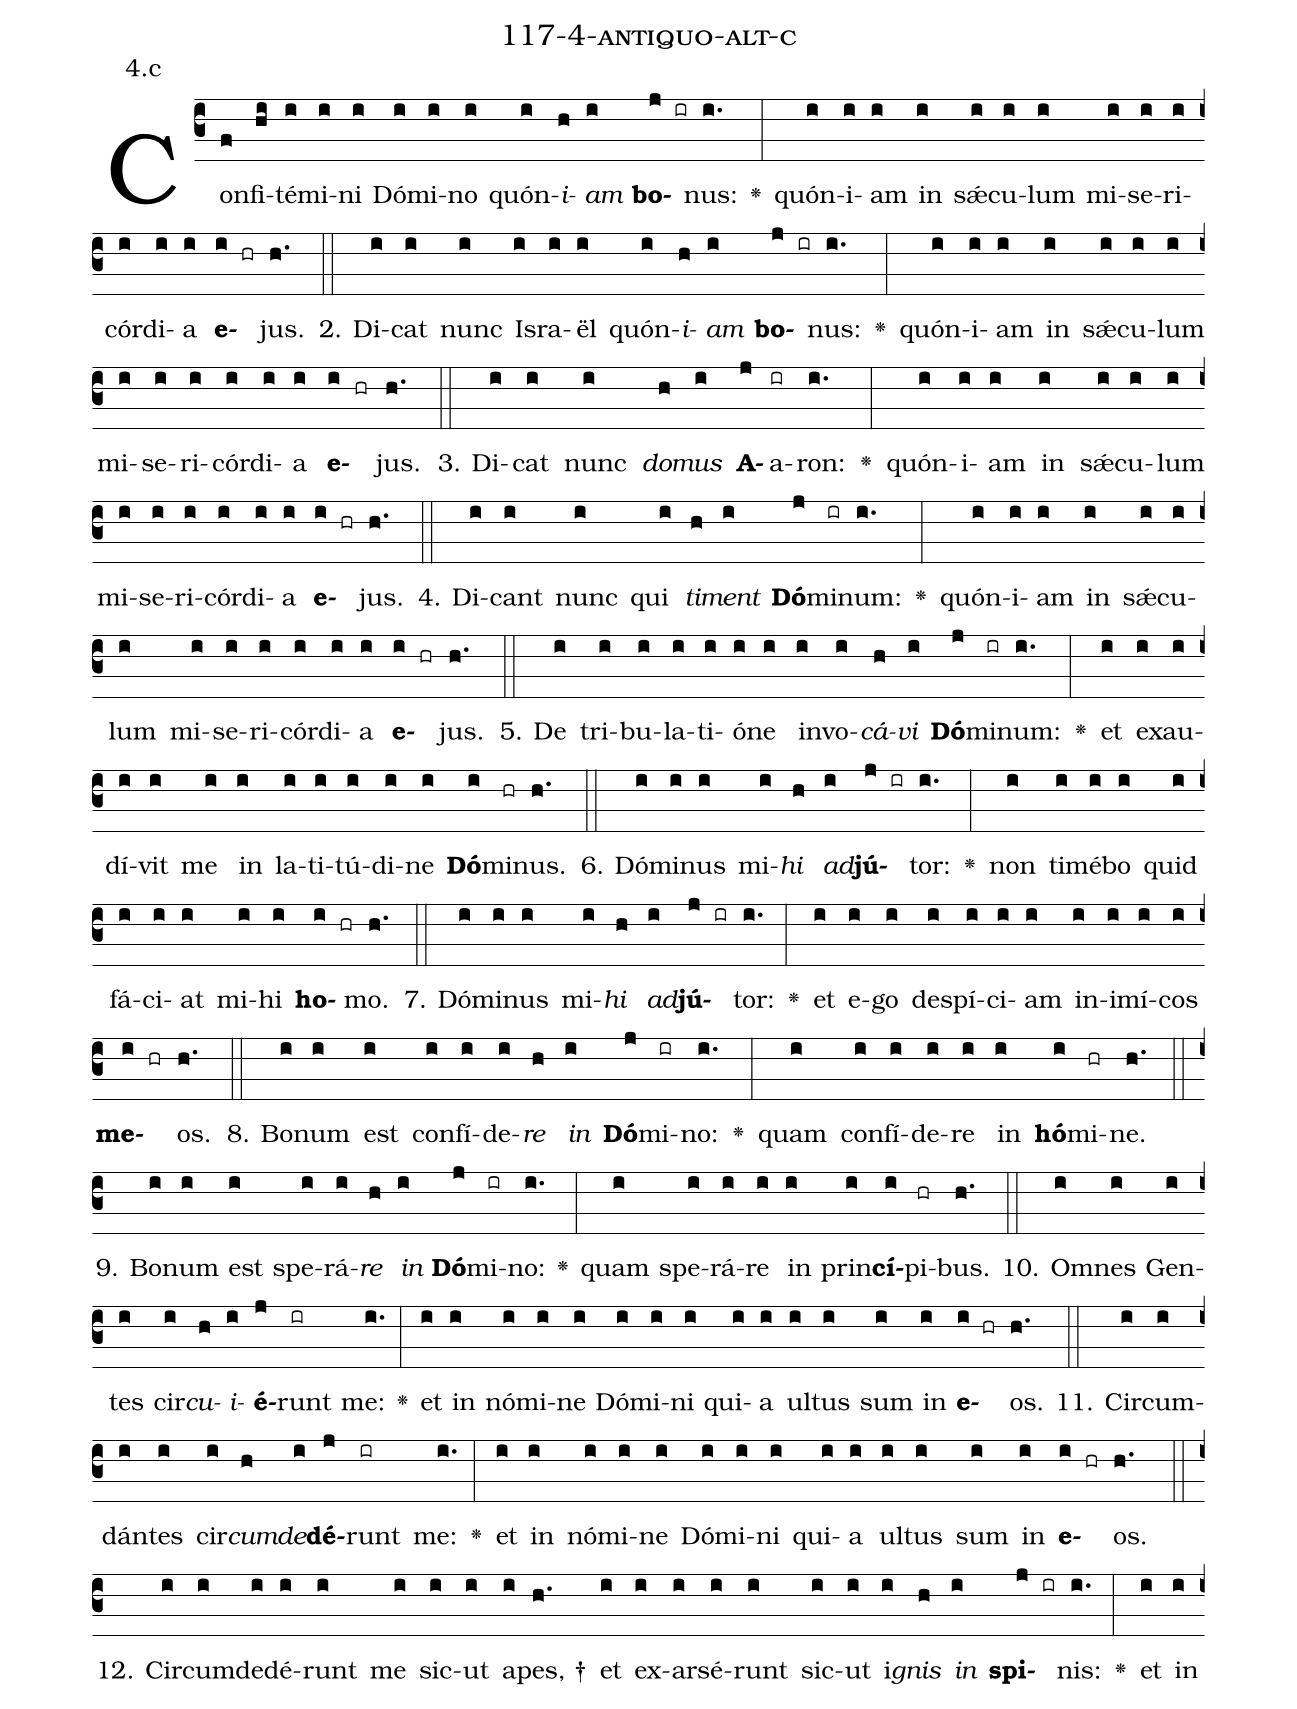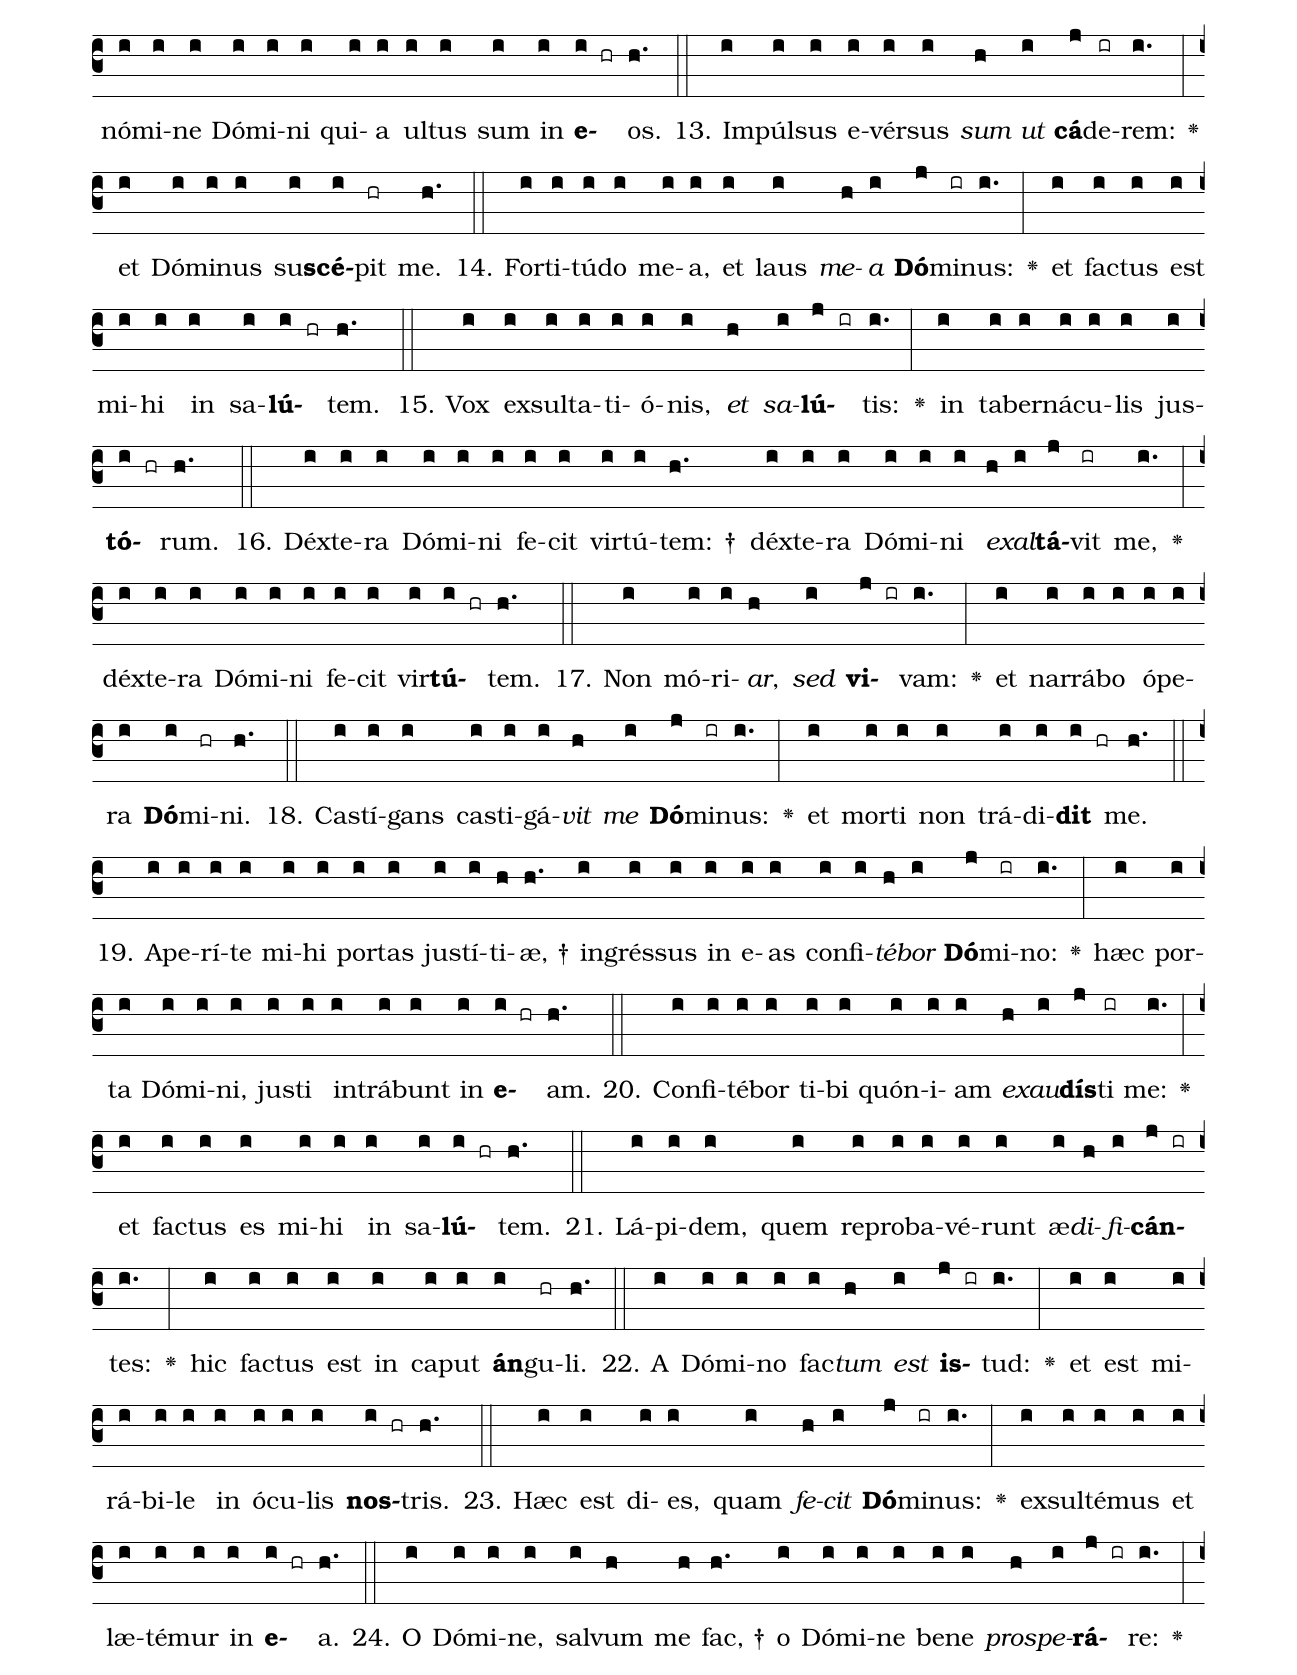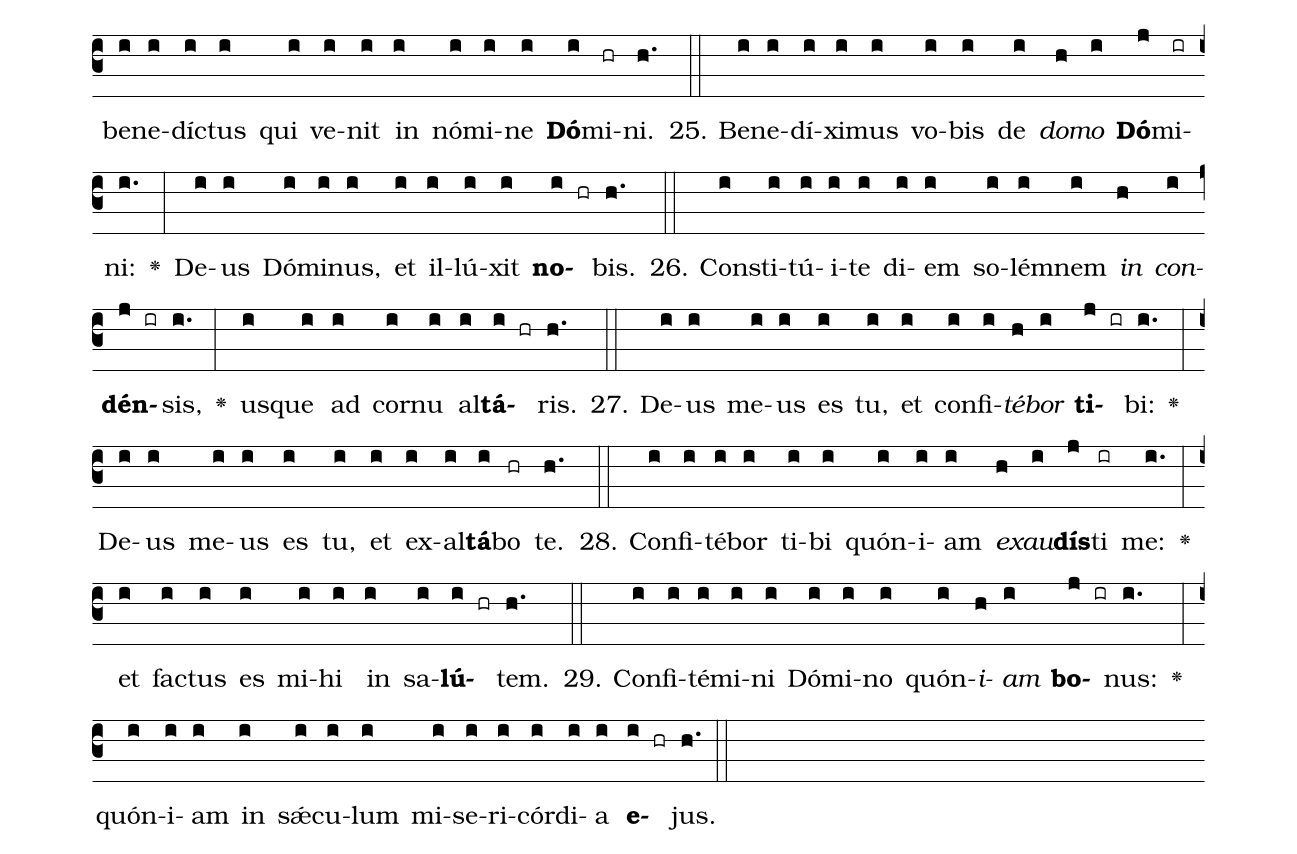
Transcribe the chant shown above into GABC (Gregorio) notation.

name: 117-4-antiquo-alt-c;
annotation: 4.c;
%%
(c3)Con(f)fi(hi)té(i)mi(i)ni(i) Dó(i)mi(i)no(i) quón(i)<i>i</i>(h)<i>am</i>(i) <b>bo</b>(j ir)nus:(i.) <v>\greheightstar</v>(:) quón(i)i(i)am(i) in(i) sǽ(i)cu(i)lum(i) mi(i)se(i)ri(i)cór(i)di(i)a(i) <b>e</b>(i hr)jus.(h.) (::)
2. Di(i)cat(i) nunc(i) Is(i)ra(i)ël(i) quón(i)<i>i</i>(h)<i>am</i>(i) <b>bo</b>(j ir)nus:(i.) <v>\greheightstar</v>(:) quón(i)i(i)am(i) in(i) sǽ(i)cu(i)lum(i) mi(i)se(i)ri(i)cór(i)di(i)a(i) <b>e</b>(i hr)jus.(h.) (::)
3. Di(i)cat(i) nunc(i) <i>do</i>(h)<i>mus</i>(i) <b>A</b>(j)a(ir)ron:(i.) <v>\greheightstar</v>(:) quón(i)i(i)am(i) in(i) sǽ(i)cu(i)lum(i) mi(i)se(i)ri(i)cór(i)di(i)a(i) <b>e</b>(i hr)jus.(h.) (::)
4. Di(i)cant(i) nunc(i) qui(i) <i>ti</i>(h)<i>ment</i>(i) <b>Dó</b>(j)mi(ir)num:(i.) <v>\greheightstar</v>(:) quón(i)i(i)am(i) in(i) sǽ(i)cu(i)lum(i) mi(i)se(i)ri(i)cór(i)di(i)a(i) <b>e</b>(i hr)jus.(h.) (::)
5. De(i) tri(i)bu(i)la(i)ti(i)ó(i)ne(i) in(i)vo(i)<i>cá</i>(h)<i>vi</i>(i) <b>Dó</b>(j)mi(ir)num:(i.) <v>\greheightstar</v>(:) et(i) ex(i)au(i)dí(i)vit(i) me(i) in(i) la(i)ti(i)tú(i)di(i)ne(i) <b>Dó</b>(i)mi(hr)nus.(h.) (::)
6. Dó(i)mi(i)nus(i) mi(i)<i>hi</i>(h) <i>ad</i>(i)<b>jú</b>(j ir)tor:(i.) <v>\greheightstar</v>(:) non(i) ti(i)mé(i)bo(i) quid(i) fá(i)ci(i)at(i) mi(i)hi(i) <b>ho</b>(i hr)mo.(h.) (::)
7. Dó(i)mi(i)nus(i) mi(i)<i>hi</i>(h) <i>ad</i>(i)<b>jú</b>(j ir)tor:(i.) <v>\greheightstar</v>(:) et(i) e(i)go(i) de(i)spí(i)ci(i)am(i) in(i)i(i)mí(i)cos(i) <b>me</b>(i hr)os.(h.) (::)
8. Bo(i)num(i) est(i) con(i)fí(i)de(i)<i>re</i>(h) <i>in</i>(i) <b>Dó</b>(j)mi(ir)no:(i.) <v>\greheightstar</v>(:) quam(i) con(i)fí(i)de(i)re(i) in(i) <b>hó</b>(i)mi(hr)ne.(h.) (::)
9. Bo(i)num(i) est(i) spe(i)rá(i)<i>re</i>(h) <i>in</i>(i) <b>Dó</b>(j)mi(ir)no:(i.) <v>\greheightstar</v>(:) quam(i) spe(i)rá(i)re(i) in(i) prin(i)<b>cí</b>(i)pi(hr)bus.(h.) (::)
10. Om(i)nes(i) Gen(i)tes(i) cir(i)<i>cu</i>(h)<i>i</i>(i)<b>é</b>(j)runt(ir) me:(i.) <v>\greheightstar</v>(:) et(i) in(i) nó(i)mi(i)ne(i) Dó(i)mi(i)ni(i) qui(i)a(i) ul(i)tus(i) sum(i) in(i) <b>e</b>(i hr)os.(h.) (::)
11. Cir(i)cum(i)dán(i)tes(i) cir(i)<i>cum</i>(h)<i>de</i>(i)<b>dé</b>(j)runt(ir) me:(i.) <v>\greheightstar</v>(:) et(i) in(i) nó(i)mi(i)ne(i) Dó(i)mi(i)ni(i) qui(i)a(i) ul(i)tus(i) sum(i) in(i) <b>e</b>(i hr)os.(h.) (::)
12. Cir(i)cum(i)de(i)dé(i)runt(i) me(i) sic(i)ut(i) a(i)pes, †(h.) et(i) ex(i)ar(i)sé(i)runt(i) sic(i)ut(i) i(i)<i>gnis</i>(h) <i>in</i>(i) <b>spi</b>(j ir)nis:(i.) <v>\greheightstar</v>(:) et(i) in(i) nó(i)mi(i)ne(i) Dó(i)mi(i)ni(i) qui(i)a(i) ul(i)tus(i) sum(i) in(i) <b>e</b>(i hr)os.(h.) (::)
13. Im(i)púl(i)sus(i) e(i)vér(i)sus(i) <i>sum</i>(h) <i>ut</i>(i) <b>cá</b>(j)de(ir)rem:(i.) <v>\greheightstar</v>(:) et(i) Dó(i)mi(i)nus(i) su(i)<b>scé</b>(i)pit(hr) me.(h.) (::)
14. For(i)ti(i)tú(i)do(i) me(i)a,(i) et(i) laus(i) <i>me</i>(h)<i>a</i>(i) <b>Dó</b>(j)mi(ir)nus:(i.) <v>\greheightstar</v>(:) et(i) fac(i)tus(i) est(i) mi(i)hi(i) in(i) sa(i)<b>lú</b>(i hr)tem.(h.) (::)
15. Vox(i) ex(i)sul(i)ta(i)ti(i)ó(i)nis,(i) <i>et</i>(h) <i>sa</i>(i)<b>lú</b>(j ir)tis:(i.) <v>\greheightstar</v>(:) in(i) ta(i)ber(i)ná(i)cu(i)lis(i) jus(i)<b>tó</b>(i hr)rum.(h.) (::)
16. Déx(i)te(i)ra(i) Dó(i)mi(i)ni(i) fe(i)cit(i) vir(i)tú(i)tem: †(h.) déx(i)te(i)ra(i) Dó(i)mi(i)ni(i) <i>ex</i>(h)<i>al</i>(i)<b>tá</b>(j)vit(ir) me,(i.) <v>\greheightstar</v>(:) déx(i)te(i)ra(i) Dó(i)mi(i)ni(i) fe(i)cit(i) vir(i)<b>tú</b>(i hr)tem.(h.) (::)
17. Non(i) mó(i)ri(i)<i>ar</i>,(h) <i>sed</i>(i) <b>vi</b>(j ir)vam:(i.) <v>\greheightstar</v>(:) et(i) nar(i)rá(i)bo(i) ó(i)pe(i)ra(i) <b>Dó</b>(i)mi(hr)ni.(h.) (::)
18. Cas(i)tí(i)gans(i) cas(i)ti(i)gá(i)<i>vit</i>(h) <i>me</i>(i) <b>Dó</b>(j)mi(ir)nus:(i.) <v>\greheightstar</v>(:) et(i) mor(i)ti(i) non(i) trá(i)di(i)<b>dit</b>(i hr) me.(h.) (::)
19. A(i)pe(i)rí(i)te(i) mi(i)hi(i) por(i)tas(i) jus(i)tí(i)ti(h)æ, †(h.) in(i)grés(i)sus(i) in(i) e(i)as(i) con(i)fi(i)<i>té</i>(h)<i>bor</i>(i) <b>Dó</b>(j)mi(ir)no:(i.) <v>\greheightstar</v>(:) hæc(i) por(i)ta(i) Dó(i)mi(i)ni,(i) jus(i)ti(i) in(i)trá(i)bunt(i) in(i) <b>e</b>(i hr)am.(h.) (::)
20. Con(i)fi(i)té(i)bor(i) ti(i)bi(i) quón(i)i(i)am(i) <i>ex</i>(h)<i>au</i>(i)<b>dís</b>(j)ti(ir) me:(i.) <v>\greheightstar</v>(:) et(i) fac(i)tus(i) es(i) mi(i)hi(i) in(i) sa(i)<b>lú</b>(i hr)tem.(h.) (::)
21. Lá(i)pi(i)dem,(i) quem(i) re(i)pro(i)ba(i)vé(i)runt(i) æ(i)<i>di</i>(h)<i>fi</i>(i)<b>cán</b>(j ir)tes:(i.) <v>\greheightstar</v>(:) hic(i) fac(i)tus(i) est(i) in(i) ca(i)put(i) <b>án</b>(i)gu(hr)li.(h.) (::)
22. A(i) Dó(i)mi(i)no(i) fac(i)<i>tum</i>(h) <i>est</i>(i) <b>is</b>(j ir)tud:(i.) <v>\greheightstar</v>(:) et(i) est(i) mi(i)rá(i)bi(i)le(i) in(i) ó(i)cu(i)lis(i) <b>nos</b>(i hr)tris.(h.) (::)
23. Hæc(i) est(i) di(i)es,(i) quam(i) <i>fe</i>(h)<i>cit</i>(i) <b>Dó</b>(j)mi(ir)nus:(i.) <v>\greheightstar</v>(:) ex(i)sul(i)té(i)mus(i) et(i) læ(i)té(i)mur(i) in(i) <b>e</b>(i hr)a.(h.) (::)
24. O(i) Dó(i)mi(i)ne,(i) sal(i)vum(h) me(h) fac, †(h.) o(i) Dó(i)mi(i)ne(i) be(i)ne(i) <i>pro</i>(h)<i>spe</i>(i)<b>rá</b>(j ir)re:(i.) <v>\greheightstar</v>(:) be(i)ne(i)díc(i)tus(i) qui(i) ve(i)nit(i) in(i) nó(i)mi(i)ne(i) <b>Dó</b>(i)mi(hr)ni.(h.) (::)
25. Be(i)ne(i)dí(i)xi(i)mus(i) vo(i)bis(i) de(i) <i>do</i>(h)<i>mo</i>(i) <b>Dó</b>(j)mi(ir)ni:(i.) <v>\greheightstar</v>(:) De(i)us(i) Dó(i)mi(i)nus,(i) et(i) il(i)lú(i)xit(i) <b>no</b>(i hr)bis.(h.) (::)
26. Con(i)sti(i)tú(i)i(i)te(i) di(i)em(i) so(i)lém(i)nem(i) <i>in</i>(h) <i>con</i>(i)<b>dén</b>(j ir)sis,(i.) <v>\greheightstar</v>(:) us(i)que(i) ad(i) cor(i)nu(i) al(i)<b>tá</b>(i hr)ris.(h.) (::)
27. De(i)us(i) me(i)us(i) es(i) tu,(i) et(i) con(i)fi(i)<i>té</i>(h)<i>bor</i>(i) <b>ti</b>(j ir)bi:(i.) <v>\greheightstar</v>(:) De(i)us(i) me(i)us(i) es(i) tu,(i) et(i) ex(i)al(i)<b>tá</b>(i)bo(hr) te.(h.) (::)
28. Con(i)fi(i)té(i)bor(i) ti(i)bi(i) quón(i)i(i)am(i) <i>ex</i>(h)<i>au</i>(i)<b>dís</b>(j)ti(ir) me:(i.) <v>\greheightstar</v>(:) et(i) fac(i)tus(i) es(i) mi(i)hi(i) in(i) sa(i)<b>lú</b>(i hr)tem.(h.) (::)
29. Con(i)fi(i)té(i)mi(i)ni(i) Dó(i)mi(i)no(i) quón(i)<i>i</i>(h)<i>am</i>(i) <b>bo</b>(j ir)nus:(i.) <v>\greheightstar</v>(:) quón(i)i(i)am(i) in(i) sǽ(i)cu(i)lum(i) mi(i)se(i)ri(i)cór(i)di(i)a(i) <b>e</b>(i hr)jus.(h.) (::)
